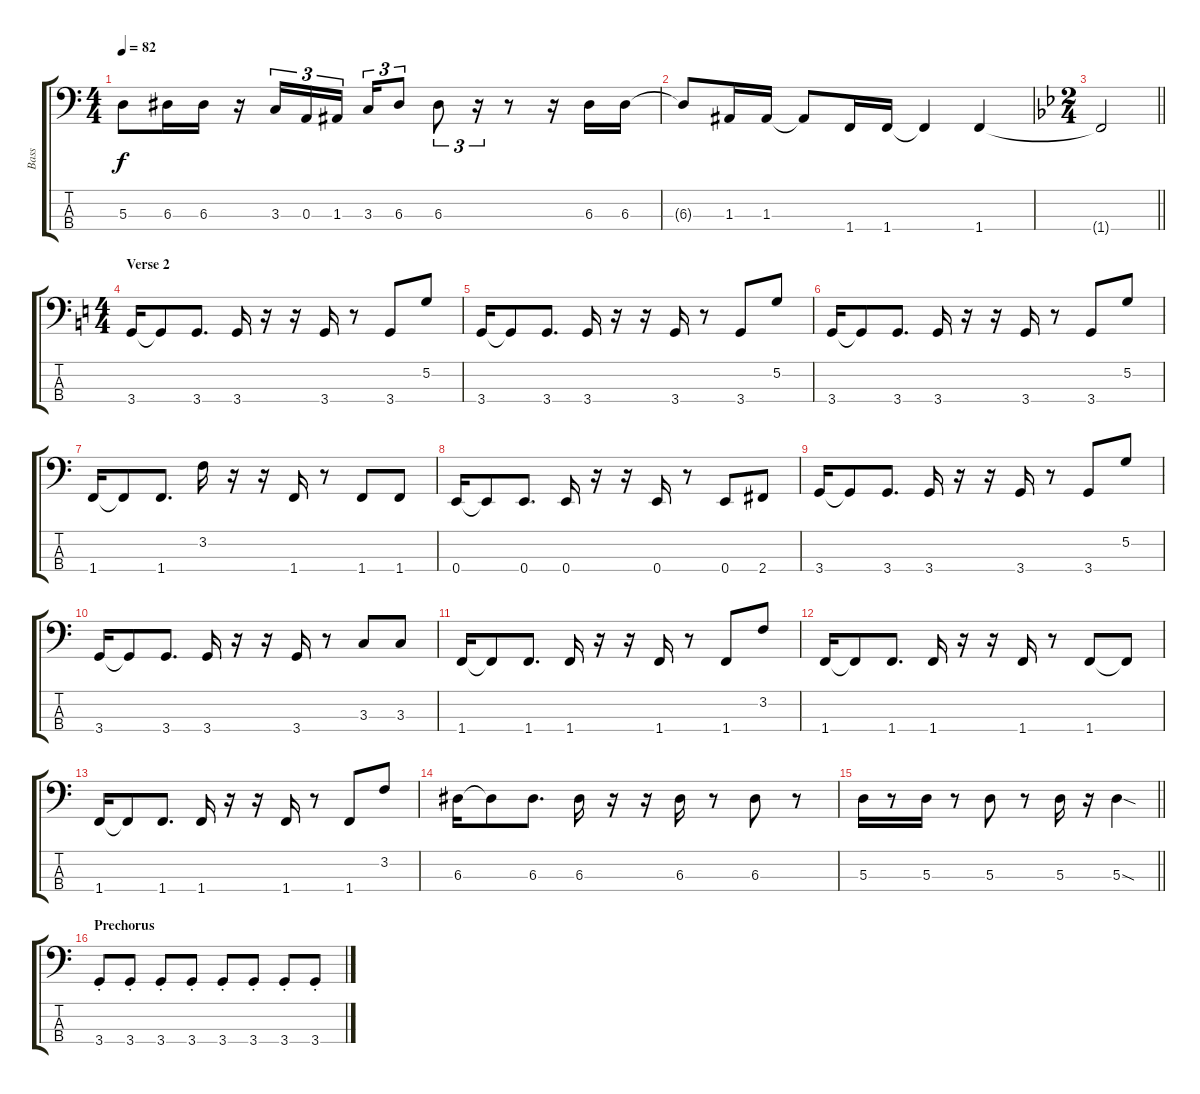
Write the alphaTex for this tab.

\track ("Bass" "Bass") {instrument electricbassfinger}
\staff {score tabs}
\tuning (G2 D2 A1 E1) {hide}
\ts (4 4)
\tempo 82
\clef f4
\ks c
5.3.8{dy f} 6.3.16 6.3.16 r.16{instrument slapbass1} 3.3.16{tu (3 2)} 0.3.16{tu (3 2)} 1.3.16{tu (3 2) beam splitsecondary} 3.3.16{tu (3 2)} 6.3.8{tu (3 2)} 6.3.8{tu (3 2)} r.16{tu (3 2)} r.8 r.16 6.3.16{instrument electricbassfinger} 6.3.16 |
6.3{t}.8 1.3.16 1.3.16 1.3{t}.8 1.4.16 1.4.16 1.4{t}.4 1.4.4 |
\ts (2 4)
\barLineRight lightlight
\ks bb
1.4{t}.2 |
\ts (4 4)
\section ("" "Verse 2")
\ks c
3.4.16 3.4{t}.8 3.4.8{d} 3.4.16 r.16 r.16 3.4.16 r.8 3.4.8 5.2.8 |
3.4.16 3.4{t}.8 3.4.8{d} 3.4.16 r.16 r.16 3.4.16 r.8 3.4.8 5.2.8 |
3.4.16 3.4{t}.8 3.4.8{d} 3.4.16 r.16 r.16 3.4.16 r.8 3.4.8 5.2.8 |
1.4.16 1.4{t}.8 1.4.8{d} 3.2.16 r.16 r.16 1.4.16 r.8 1.4.8 1.4.8 |
0.4.16 0.4{t}.8 0.4.8{d} 0.4.16 r.16 r.16 0.4.16 r.8 0.4.8 2.4.8 |
3.4.16 3.4{t}.8 3.4.8{d} 3.4.16 r.16 r.16 3.4.16 r.8 3.4.8 5.2.8 |
3.4.16 3.4{t}.8 3.4.8{d} 3.4.16 r.16 r.16 3.4.16 r.8 3.3.8 3.3.8 |
1.4.16 1.4{t}.8 1.4.8{d} 1.4.16 r.16 r.16 1.4.16 r.8 1.4.8 3.2.8 |
1.4.16 1.4{t}.8 1.4.8{d} 1.4.16 r.16 r.16 1.4.16 r.8 1.4.8 1.4{t}.8 |
1.4.16 1.4{t}.8 1.4.8{d} 1.4.16 r.16 r.16 1.4.16 r.8 1.4.8 3.2.8 |
6.3.16 6.3{t}.8 6.3.8{d} 6.3.16 r.16 r.16 6.3.16 r.8 6.3.8 r.8 |
\barLineRight lightlight
5.3.16 r.8 5.3.16 r.8 5.3.8 r.8 5.3.16 r.16 5.3{sod}.4 |
\section ("" "Prechorus")
3.4{st}.8 3.4{st}.8 3.4{st}.8 3.4{st}.8 3.4{st}.8 3.4{st}.8 3.4{st}.8 3.4{st}.8
